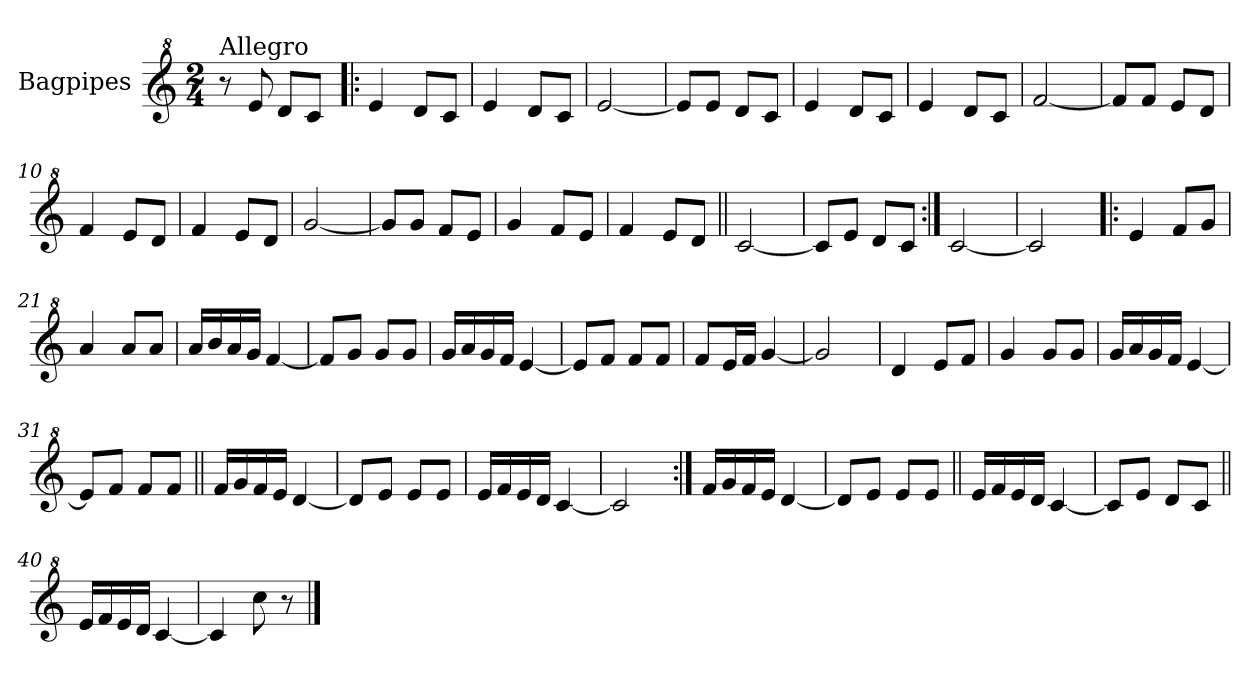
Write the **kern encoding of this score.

**kern
*part1
*staff1
*I"Bagpipes
*I'Bag
*clefG^2
*k[]
*C:
*M2/4
=1
!LO:TX:a:t=Allegro
8r
8ee/
8dd/L
8cc/J
=2!|:
4ee/
8dd/L
8cc/J
=3
4ee/
8dd/L
8cc/J
=4
[2ee/
=5
8ee/L]
8ee/J
8dd/L
8cc/J
=6
4ee/
8dd/L
8cc/J
=7
4ee/
8dd/L
8cc/J
=8
[2ff/
=9
8ff/L]
8ff/J
8ee/L
8dd/J
=10
4ff/
8ee/L
8dd/J
=11
4ff/
8ee/L
8dd/J
=12
[2gg/
!!LO:LB:g=z
=13
8gg/L]
8gg/J
8ff/L
8ee/J
=14
4gg/
8ff/L
8ee/J
=15
4ff/
8ee/L
8dd/J
=16||
[2cc/
=17
8cc/L]
8ee/J
8dd/L
8cc/J
=18:|!
[2cc/
=19
2cc/]
=20!|:
4ee/
8ff/L
8gg/J
=21
4aa/
8aa/L
8aa/J
=22
16aa/LL
16bb/
16aa/
16gg/JJ
[4ff/
=23
8ff/L]
8gg/J
8gg/L
8gg/J
!!LO:LB:g=z
=24
16gg/LL
16aa/
16gg/
16ff/JJ
[4ee/
=25
8ee/L]
8ff/J
8ff/L
8ff/J
=26
8ff/L
16ee/L
16ff/JJ
[4gg/
=27
2gg/]
=28
4dd/
8ee/L
8ff/J
=29
4gg/
8gg/L
8gg/J
=30
16gg/LL
16aa/
16gg/
16ff/JJ
[4ee/
=31
8ee/L]
8ff/J
8ff/L
8ff/J
=32||
16ff/LL
16gg/
16ff/
16ee/JJ
[4dd/
!!LO:LB:g=z
=33
8dd/L]
8ee/J
8ee/L
8ee/J
=34
16ee/LL
16ff/
16ee/
16dd/JJ
[4cc/
=35
2cc/]
=36:|!
16ff/LL
16gg/
16ff/
16ee/JJ
[4dd/
=37
8dd/L]
8ee/J
8ee/L
8ee/J
=38||
16ee/LL
16ff/
16ee/
16dd/JJ
[4cc/
=39
8cc/L]
8ee/J
8dd/L
8cc/J
=40||
16ee/LL
16ff/
16ee/
16dd/JJ
[4cc/
=41
4cc/]
8ccc\
8r
==
*-
